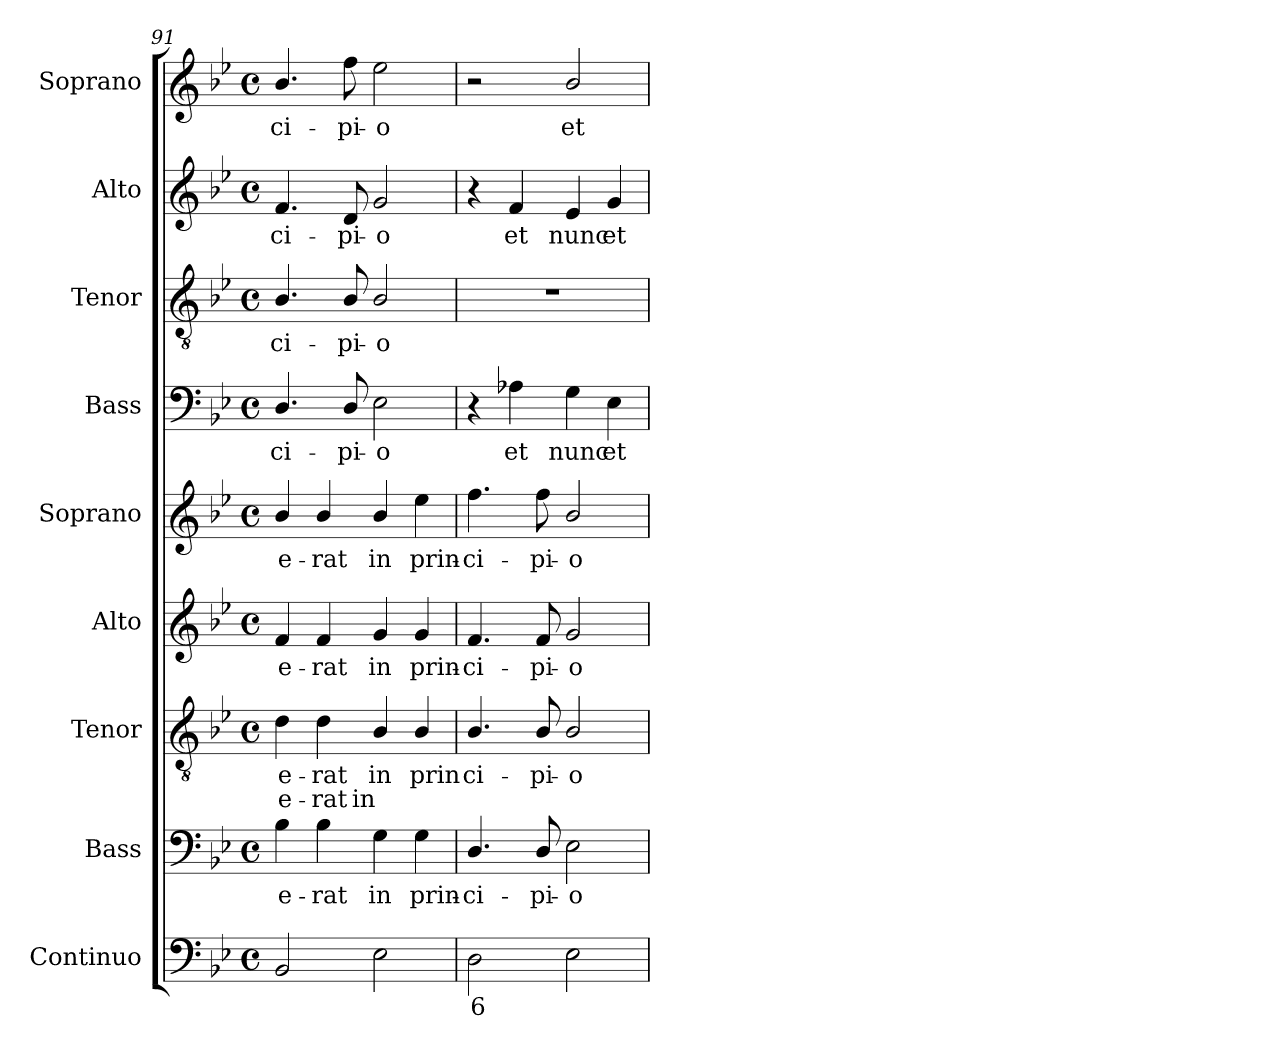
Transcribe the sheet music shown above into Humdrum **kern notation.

**kern	**text	**kern	**text	**kern	**text	**text	**kern	**text	**kern	**text	**kern	**text	**kern	**text	**kern	**text	**kern	**text
*part9	*part9	*part8	*part8	*part7	*part7	*part7	*part6	*part6	*part5	*part5	*part4	*part4	*part3	*part3	*part2	*part2	*part1	*part1
*staff9	*staff9	*staff8	*staff8	*staff7	*staff7	*staff7	*staff6	*staff6	*staff5	*staff5	*staff4	*staff4	*staff3	*staff3	*staff2	*staff2	*staff1	*staff1
*I"Continuo	*	*I"Bass	*	*I"Tenor	*	*	*I"Alto	*	*I"Soprano	*	*I"Bass	*	*I"Tenor	*	*I"Alto	*	*I"Soprano	*
*	*	*I'B.	*	*I'T.	*	*	*I'A.	*	*I'S.	*	*I'B.	*	*I'T.	*	*I'A.	*	*I'S.	*
*clefF4	*	*clefF4	*	*clefGv2	*	*	*clefG2	*	*clefG2	*	*clefF4	*	*clefGv2	*	*clefG2	*	*clefG2	*
*	*	*	*	*ITrd7c12	*	*	*	*	*	*	*	*	*ITrd7c12	*	*	*	*	*
*k[b-e-]	*	*k[b-e-]	*	*k[b-e-]	*	*	*k[b-e-]	*	*k[b-e-]	*	*k[b-e-]	*	*k[b-e-]	*	*k[b-e-]	*	*k[b-e-]	*
*B-:	*	*B-:	*	*B-:	*	*	*B-:	*	*B-:	*	*B-:	*	*B-:	*	*B-:	*	*B-:	*
*M4/4	*	*M4/4	*	*M4/4	*	*	*M4/4	*	*M4/4	*	*M4/4	*	*M4/4	*	*M4/4	*	*M4/4	*
*met(c)	*	*met(c)	*	*met(c)	*	*	*met(c)	*	*met(c)	*	*met(c)	*	*met(c)	*	*met(c)	*	*met(c)	*
=91	=91	=91	=91	=91	=91	=91	=91	=91	=91	=91	=91	=91	=91	=91	=91	=91	=91	=91
!	!	!	!LO:LY:b:color=#000000	!	!	!	!	!	!	!	!	!	!	!	!	!	!	!
!	!	!	!	!	!LO:LY:b:color=#000000	!LO:LY:b:color=#000000	!	!	!	!	!	!	!	!	!	!	!	!
!	!	!	!	!	!	!	!	!LO:LY:b:color=#000000	!	!	!	!	!	!	!	!	!	!
!	!	!	!	!	!	!	!	!	!	!LO:LY:b:color=#000000	!	!	!	!	!	!	!	!
!	!	!	!	!	!	!	!	!	!	!	!	!LO:LY:b:color=#000000	!	!	!	!	!	!
!	!	!	!	!	!	!	!	!	!	!	!	!	!	!LO:LY:b:color=#000000	!	!	!	!
!	!	!	!	!	!	!	!	!	!	!	!	!	!	!	!	!LO:LY:b:color=#000000	!	!
!	!	!	!	!	!	!	!	!	!	!	!	!	!	!	!	!	!	!LO:LY:b:color=#000000
2BB-i/	.	4B-i\	e-	4Di\	e-	-e-	4fi/	e-	4b-i/	e-	4.Di/	-ci-	4.BB-i/	-ci-	4.fi/	-ci-	4.b-i/	-ci-
!	!	!	!LO:LY:b:color=#000000	!	!	!	!	!	!	!	!	!	!	!	!	!	!	!
!	!	!	!	!	!LO:LY:b:color=#000000	!LO:LY:b:color=#000000	!	!	!	!	!	!	!	!	!	!	!	!
!	!	!	!	!	!	!	!	!LO:LY:b:color=#000000	!	!	!	!	!	!	!	!	!	!
!	!	!	!	!	!	!	!	!	!	!LO:LY:b:color=#000000	!	!	!	!	!	!	!	!
.	.	4B-i\	-rat	4Di\	-rat	rat	4fi/	-rat	4b-i/	-rat	.	.	.	.	.	.	.	.
!	!	!	!	!	!	!	!	!	!	!	!	!LO:LY:b:color=#000000	!	!	!	!	!	!
!	!	!	!	!	!	!	!	!	!	!	!	!	!	!LO:LY:b:color=#000000	!	!	!	!
!	!	!	!	!	!	!	!	!	!	!	!	!	!	!	!	!LO:LY:b:color=#000000	!	!
!	!	!	!	!	!	!	!	!	!	!	!	!	!	!	!	!	!	!LO:LY:b:color=#000000
.	.	.	.	.	.	.	.	.	.	.	8Di/	-pi-	8BB-i/	-pi-	8di/	-pi-	8ffi\	-pi-
!	!	!	!LO:LY:b:color=#000000	!	!	!	!	!	!	!	!	!	!	!	!	!	!	!
!	!	!	!	!	!LO:LY:b:color=#000000	!LO:LY:b:color=#000000	!	!	!	!	!	!	!	!	!	!	!	!
!	!	!	!	!	!	!	!	!LO:LY:b:color=#000000	!	!	!	!	!	!	!	!	!	!
!	!	!	!	!	!	!	!	!	!	!LO:LY:b:color=#000000	!	!	!	!	!	!	!	!
!	!	!	!	!	!	!	!	!	!	!	!	!LO:LY:b:color=#000000	!	!	!	!	!	!
!	!	!	!	!	!	!	!	!	!	!	!	!	!	!LO:LY:b:color=#000000	!	!	!	!
!	!	!	!	!	!	!	!	!	!	!	!	!	!	!	!	!LO:LY:b:color=#000000	!	!
!	!	!	!	!	!	!	!	!	!	!	!	!	!	!	!	!	!	!LO:LY:b:color=#000000
2E-i\	.	4Gi\	in	4BB-i/	in	in	4gi/	in	4b-i/	in	2E-i\	-o	2BB-i/	-o	2gi/	-o	2ee-i\	-o
!	!	!	!LO:LY:b:color=#000000	!	!	!	!	!	!	!	!	!	!	!	!	!	!	!
!	!	!	!	!	!LO:LY:b:color=#000000	!	!	!	!	!	!	!	!	!	!	!	!	!
!	!	!	!	!	!	!	!	!LO:LY:b:color=#000000	!	!	!	!	!	!	!	!	!	!
!	!	!	!	!	!	!	!	!	!	!LO:LY:b:color=#000000	!	!	!	!	!	!	!	!
.	.	4Gi\	prin-	4BB-i/	prin	.	4gi/	prin-	4ee-i\	prin-	.	.	.	.	.	.	.	.
!!LO:LB:g=z
=92	=92	=92	=92	=92	=92	=92	=92	=92	=92	=92	=92	=92	=92	=92	=92	=92	=92	=92
!	!LO:LY:b:color=#000000	!	!	!	!	!	!	!	!	!	!	!	!	!	!	!	!	!
!	!	!	!LO:LY:b:color=#000000	!	!	!	!	!	!	!	!	!	!	!	!	!	!	!
!	!	!	!	!	!LO:LY:b:color=#000000	!	!	!	!	!	!	!	!	!	!	!	!	!
!	!	!	!	!	!	!	!	!LO:LY:b:color=#000000	!	!	!	!	!	!	!	!	!	!
!	!	!	!	!	!	!	!	!	!	!LO:LY:b:color=#000000	!	!	!	!	!	!	!	!
2Di\	6	4.Di/	-ci-	4.BB-i/	ci-	.	4.fi/	-ci-	4.ffi\	-ci-	4r	.	1r	.	4r	.	2r	.
!	!	!	!	!	!	!	!	!	!	!	!	!LO:LY:b:color=#000000	!	!	!	!	!	!
!	!	!	!	!	!	!	!	!	!	!	!	!	!	!	!	!LO:LY:b:color=#000000	!	!
.	.	.	.	.	.	.	.	.	.	.	4A-Xi\	et	.	.	4fi/	et	.	.
!	!	!	!LO:LY:b:color=#000000	!	!	!	!	!	!	!	!	!	!	!	!	!	!	!
!	!	!	!	!	!LO:LY:b:color=#000000	!	!	!	!	!	!	!	!	!	!	!	!	!
!	!	!	!	!	!	!	!	!LO:LY:b:color=#000000	!	!	!	!	!	!	!	!	!	!
!	!	!	!	!	!	!	!	!	!	!LO:LY:b:color=#000000	!	!	!	!	!	!	!	!
.	.	8Di/	-pi-	8BB-i/	-pi-	.	8fi/	-pi-	8ffi\	-pi-	.	.	.	.	.	.	.	.
!	!	!	!LO:LY:b:color=#000000	!	!	!	!	!	!	!	!	!	!	!	!	!	!	!
!	!	!	!	!	!LO:LY:b:color=#000000	!	!	!	!	!	!	!	!	!	!	!	!	!
!	!	!	!	!	!	!	!	!LO:LY:b:color=#000000	!	!	!	!	!	!	!	!	!	!
!	!	!	!	!	!	!	!	!	!	!LO:LY:b:color=#000000	!	!	!	!	!	!	!	!
!	!	!	!	!	!	!	!	!	!	!	!	!LO:LY:b:color=#000000	!	!	!	!	!	!
!	!	!	!	!	!	!	!	!	!	!	!	!	!	!	!	!LO:LY:b:color=#000000	!	!
!	!	!	!	!	!	!	!	!	!	!	!	!	!	!	!	!	!	!LO:LY:b:color=#000000
2E-i\	.	2E-i\	-o	2BB-i/	-o	.	2gi/	-o	2b-i/	-o	4Gi\	nunc	.	.	4e-i/	nunc	2b-i/	et
!	!	!	!	!	!	!	!	!	!	!	!	!LO:LY:b:color=#000000	!	!	!	!	!	!
!	!	!	!	!	!	!	!	!	!	!	!	!	!	!	!	!LO:LY:b:color=#000000	!	!
.	.	.	.	.	.	.	.	.	.	.	4E-i\	et	.	.	4gi/	et	.	.
=	=	=	=	=	=	=	=	=	=	=	=	=	=	=	=	=	=	=
*-	*-	*-	*-	*-	*-	*-	*-	*-	*-	*-	*-	*-	*-	*-	*-	*-	*-	*-
